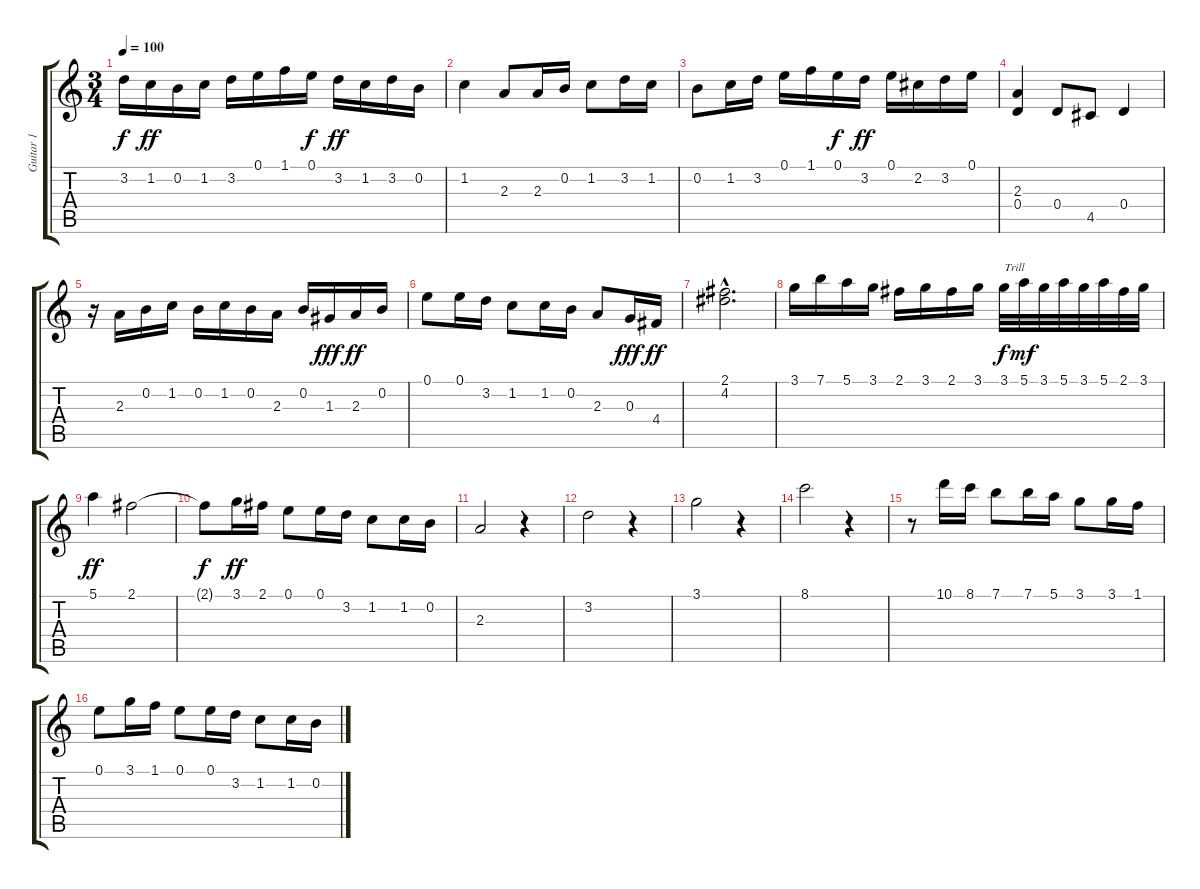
\track ("Guitar 1" "Guitar 1") {instrument acousticguitarnylon}
\staff {score tabs}
\tuning (E4 B3 G3 D3 A2 E2) {hide}
\ts (3 4)
\tempo 100
\clef g2
\ks c
3.2{t}.16{dy f} 1.2.16{dy ff} 0.2.16 1.2.16 3.2.16 0.1.16 1.1.16 0.1.16{dy f} 3.2.16{dy ff} 1.2.16 3.2.16 0.2.16 |
1.2.4 2.3.8 2.3.16 0.2.16 1.2.8 3.2.16 1.2.16 |
0.2.8 1.2.16 3.2.16 0.1.16 1.1.16 0.1.16{dy f} 3.2.16{dy ff} 0.1.16 2.2.16 3.2.16 0.1.16 |
(2.3 0.4).4 0.4.8 4.5.8 0.4.4 |
r.16 2.3.16 0.2.16 1.2.16 0.2.16 1.2.16 0.2.16 2.3.16 0.2.16 1.3.16{dy fff} 2.3.16{dy ff} 0.2.16 |
0.1.8 0.1.16 3.2.16 1.2.8 1.2.16 0.2.16 2.3.8 0.3.16{dy fff} 4.4.16{dy ff} |
(2.1{hac} 4.2{hac}).2{d} |
3.1.16 7.1.16 5.1.16 3.1.16 2.1.16 3.1.16 2.1.16 3.1.16 3.1.32{txt "Trill " dy f} 5.1.32{dy mf} 3.1.32 5.1.32 3.1.32 5.1.32 2.1.32 3.1.32 |
5.1.4{dy ff} 2.1.2 |
2.1{t}.8{dy f} 3.1.16{dy ff} 2.1.16 0.1.8 0.1.16 3.2.16 1.2.8 1.2.16 0.2.16 |
2.3.2 r.4 |
3.2.2 r.4 |
3.1.2 r.4 |
8.1.2 r.4 |
r.8 10.1.16 8.1.16 7.1.8 7.1.16 5.1.16 3.1.8 3.1.16 1.1.16 |
0.1.8 3.1.16 1.1.16 0.1.8 0.1.16 3.2.16 1.2.8 1.2.16 0.2.16
